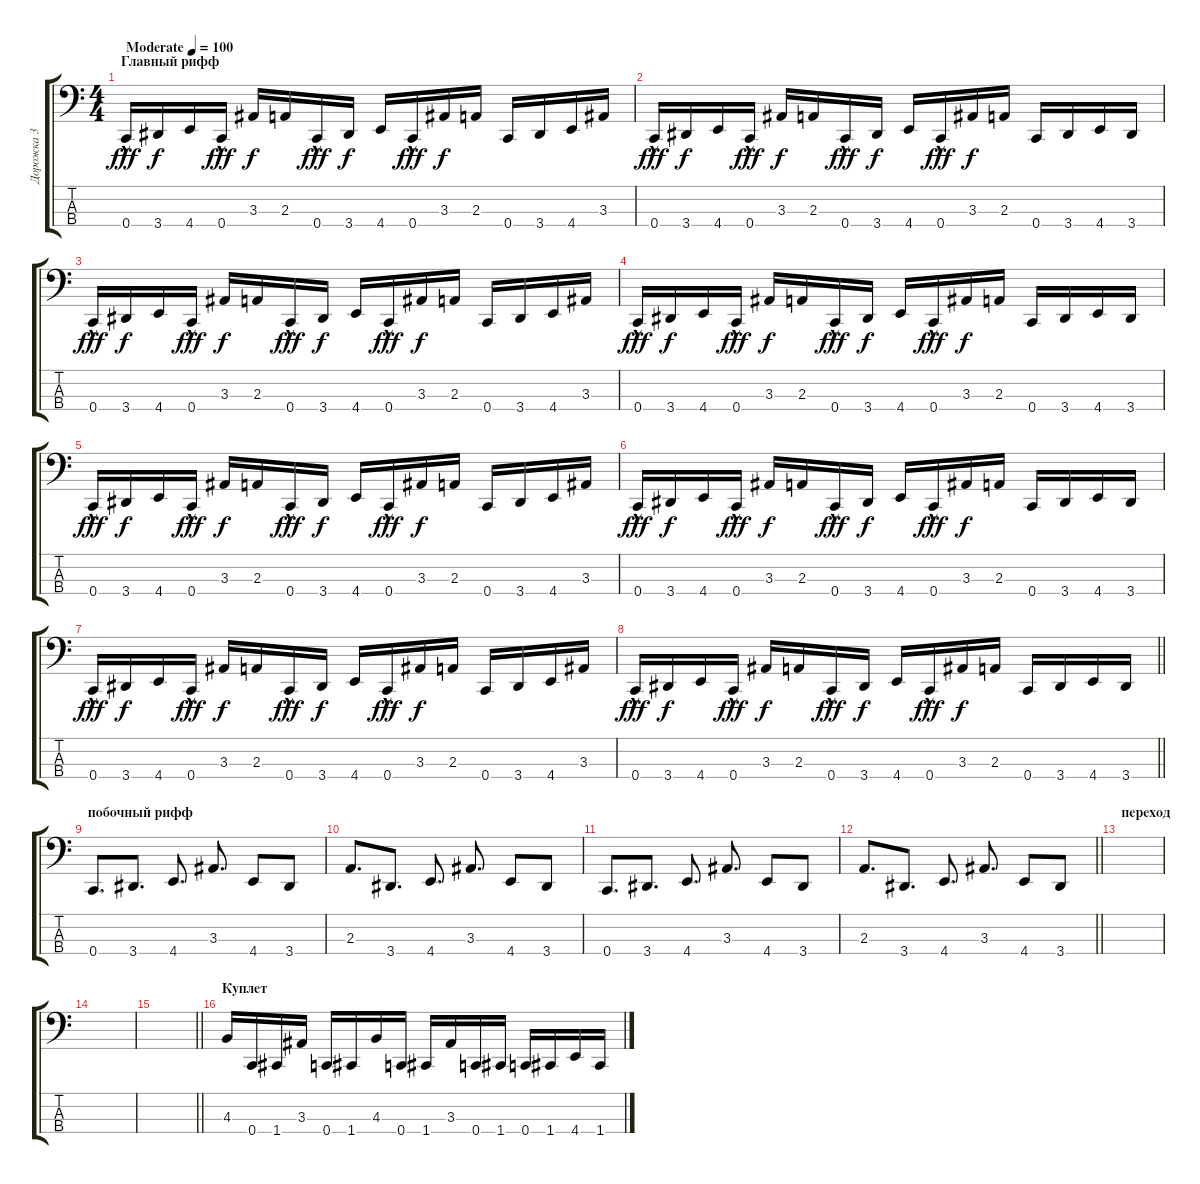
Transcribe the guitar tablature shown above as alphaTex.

\track ("Дорожка 3" "Дорожка 3") {instrument electricbasspick}
\staff {score tabs}
\tuning (F2 C2 G1 C1) {hide}
\ts (4 4)
\section ("" "Главный рифф")
\tempo (100 "Moderate")
\clef f4
\ks c
0.4{hac}.16{dy fff instrument electricbasspick} 3.4.16{dy f} 4.4.16 0.4{hac}.16{dy fff} 3.3.16{dy f} 2.3.16 0.4{hac}.16{dy fff} 3.4.16{dy f} 4.4.16 0.4{hac}.16{dy fff} 3.3.16{dy f} 2.3.16 0.4.16 3.4.16 4.4.16 3.3.16 |
0.4{hac}.16{dy fff} 3.4.16{dy f} 4.4.16 0.4{hac}.16{dy fff} 3.3.16{dy f} 2.3.16 0.4{hac}.16{dy fff} 3.4.16{dy f} 4.4.16 0.4{hac}.16{dy fff} 3.3.16{dy f} 2.3.16 0.4.16 3.4.16 4.4.16 3.4.16 |
0.4{hac}.16{dy fff} 3.4.16{dy f} 4.4.16 0.4{hac}.16{dy fff} 3.3.16{dy f} 2.3.16 0.4{hac}.16{dy fff} 3.4.16{dy f} 4.4.16 0.4{hac}.16{dy fff} 3.3.16{dy f} 2.3.16 0.4.16 3.4.16 4.4.16 3.3.16 |
0.4{hac}.16{dy fff} 3.4.16{dy f} 4.4.16 0.4{hac}.16{dy fff} 3.3.16{dy f} 2.3.16 0.4{hac}.16{dy fff} 3.4.16{dy f} 4.4.16 0.4{hac}.16{dy fff} 3.3.16{dy f} 2.3.16 0.4.16 3.4.16 4.4.16 3.4.16 |
0.4{hac}.16{dy fff} 3.4.16{dy f} 4.4.16 0.4{hac}.16{dy fff} 3.3.16{dy f} 2.3.16 0.4{hac}.16{dy fff} 3.4.16{dy f} 4.4.16 0.4{hac}.16{dy fff} 3.3.16{dy f} 2.3.16 0.4.16 3.4.16 4.4.16 3.3.16 |
0.4{hac}.16{dy fff} 3.4.16{dy f} 4.4.16 0.4{hac}.16{dy fff} 3.3.16{dy f} 2.3.16 0.4{hac}.16{dy fff} 3.4.16{dy f} 4.4.16 0.4{hac}.16{dy fff} 3.3.16{dy f} 2.3.16 0.4.16 3.4.16 4.4.16 3.4.16 |
0.4{hac}.16{dy fff} 3.4.16{dy f} 4.4.16 0.4{hac}.16{dy fff} 3.3.16{dy f} 2.3.16 0.4{hac}.16{dy fff} 3.4.16{dy f} 4.4.16 0.4{hac}.16{dy fff} 3.3.16{dy f} 2.3.16 0.4.16 3.4.16 4.4.16 3.3.16 |
\barLineRight lightlight
0.4{hac}.16{dy fff} 3.4.16{dy f} 4.4.16 0.4{hac}.16{dy fff} 3.3.16{dy f} 2.3.16 0.4{hac}.16{dy fff} 3.4.16{dy f} 4.4.16 0.4{hac}.16{dy fff} 3.3.16{dy f} 2.3.16 0.4.16 3.4.16 4.4.16 3.4.16 |
\section ("" "побочный рифф")
0.4.8{d} 3.4.8{d} 4.4.8{d} 3.3.8{d} 4.4.8 3.4.8 |
2.3.8{d} 3.4.8{d} 4.4.8{d} 3.3.8{d} 4.4.8 3.4.8 |
0.4.8{d} 3.4.8{d} 4.4.8{d} 3.3.8{d} 4.4.8 3.4.8 |
\barLineRight lightlight
2.3.8{d} 3.4.8{d} 4.4.8{d} 3.3.8{d} 4.4.8 3.4.8 |
\section ("" "переход")
|
|
\barLineRight lightlight
|
\section ("" "Куплет")
4.3.16 0.4.16 1.4.16 3.3.16 0.4.16 1.4.16 4.3.16 0.4.16 1.4.16 3.3.16 0.4.16 1.4.16 0.4.16 1.4.16 4.4.16 1.4.16
